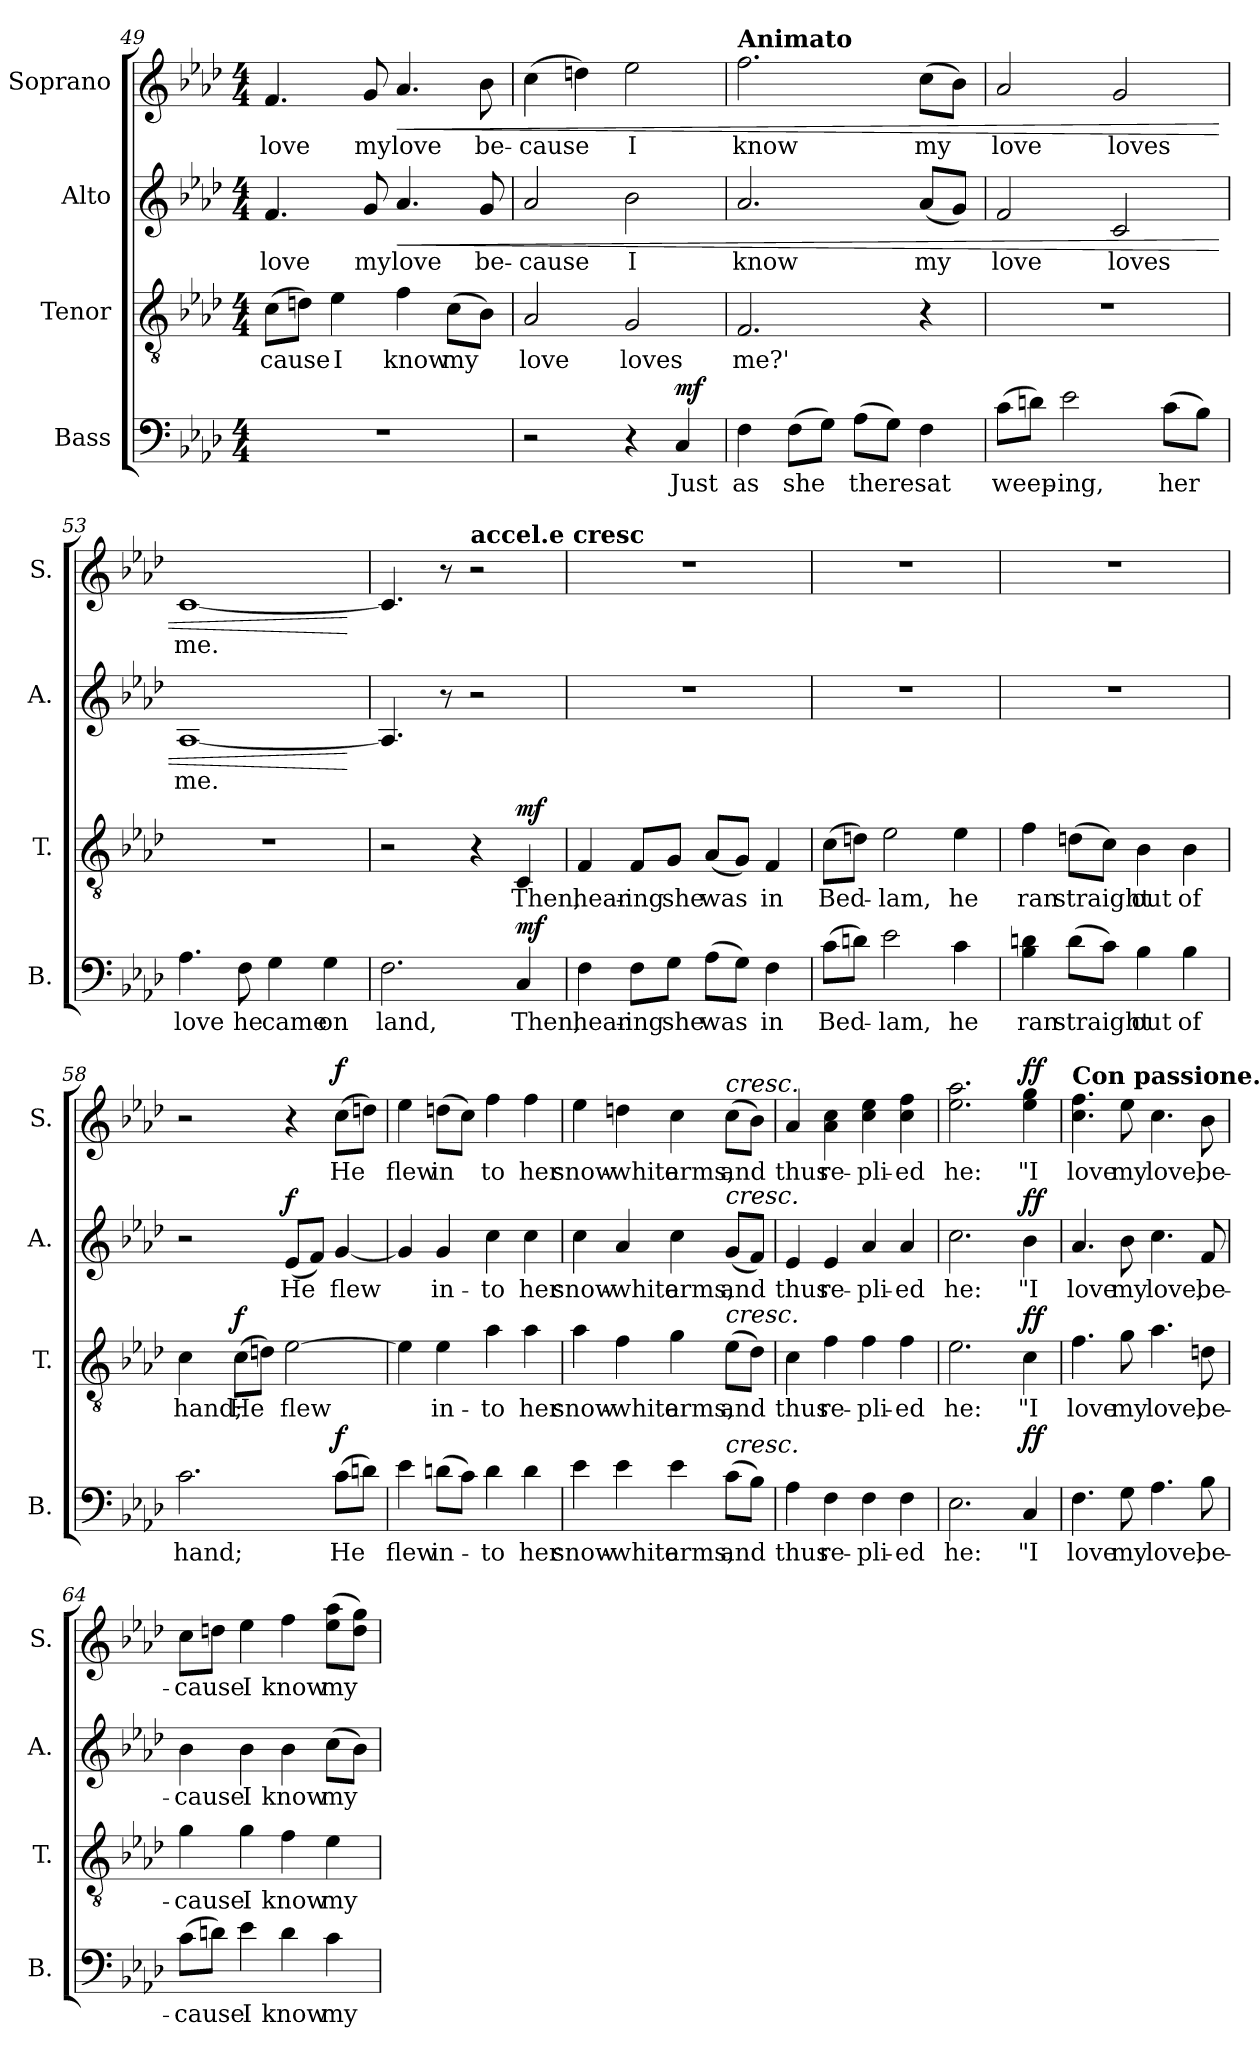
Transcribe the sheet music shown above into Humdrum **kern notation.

**kern	**text	**dynam	**kern	**text	**dynam	**kern	**text	**dynam	**kern	**text	**dynam
*part4	*part4	*part4	*part3	*part3	*part3	*part2	*part2	*part2	*part1	*part1	*part1
*staff4	*staff4	*staff4	*staff3	*staff3	*staff3	*staff2	*staff2	*staff2	*staff1	*staff1	*staff1
*I"Bass	*	*	*I"Tenor	*	*	*I"Alto	*	*	*I"Soprano	*	*
*I'B.	*	*	*I'T.	*	*	*I'A.	*	*	*I'S.	*	*
*clefF4	*	*	*clefGv2	*	*	*clefG2	*	*	*clefG2	*	*
*	*	*	*ITrd7c12	*	*	*	*	*	*	*	*
*k[b-e-a-d-]	*	*	*k[b-e-a-d-]	*	*	*k[b-e-a-d-]	*	*	*k[b-e-a-d-]	*	*
*A-:	*	*	*A-:	*	*	*A-:	*	*	*A-:	*	*
*M4/4	*	*	*M4/4	*	*	*M4/4	*	*	*M4/4	*	*
=49	=49	=49	=49	=49	=49	=49	=49	=49	=49	=49	=49
!	!	!	!	!LO:LY:b	!	!	!LO:LY:b	!	!	!LO:LY:b	!
1r	.	.	(>8C\L	-cause	.	4.f/	love	.	4.f/	love	.
.	.	.	8Dn\J)	.	.	.	.	.	.	.	.
!	!	!	!	!LO:LY:b	!	!	!	!	!	!	!
.	.	.	4E-\	I	.	.	.	.	.	.	.
!	!	!	!	!	!	!	!LO:LY:b	!	!	!LO:LY:b	!
.	.	.	.	.	.	8g/	my	.	8g/	my	.
!	!	!	!	!LO:LY:b	!	!	!LO:LY:b	!LO:HP:b	!	!LO:LY:b	!LO:HP:b
.	.	.	4F\	know	.	4.a-/	love	<	4.a-/	love	<
!	!	!	!	!LO:LY:b	!	!	!	!	!	!	!
.	.	.	(>8C\L	my	.	.	.	.	.	.	.
!	!	!	!	!	!	!	!LO:LY:b	!	!	!LO:LY:b	!
.	.	.	8BB-\J)	.	.	8g/	be-	.	8b-\	be-	.
=50	=50	=50	=50	=50	=50	=50	=50	=50	=50	=50	=50
!	!	!	!	!LO:LY:b	!	!	!LO:LY:b	!	!	!LO:LY:b	!
2r	.	.	2AA-/	love	.	2a-/	-cause	.	(>4cc\	-cause	.
.	.	.	.	.	.	.	.	.	4ddn\)	.	.
!	!	!	!	!LO:LY:b	!	!	!LO:LY:b	!	!	!LO:LY:b	!
4r	.	.	2GG/	loves	.	2b-\	I	.	2ee-\	I	.
!	!LO:LY:b	!LO:DY:b	!	!	!	!	!	!	!	!	!
4C/	Just	mf	.	.	.	.	.	.	.	.	.
=51	=51	=51	=51	=51	=51	=51	=51	=51	=51	=51	=51
!	!	!	!	!	!	!	!	!	!LO:TX:a:B:t=Animato	!	!
!	!LO:LY:b	!	!	!LO:LY:b	!	!	!LO:LY:b	!	!	!LO:LY:b	!
4F\	as	.	2.FF/	me?'	.	2.a-/	know	.	2.ff\	know	.
!	!LO:LY:b	!	!	!	!	!	!	!	!	!	!
(>8F\L	she	.	.	.	.	.	.	.	.	.	.
8G\J)	.	.	.	.	.	.	.	.	.	.	.
!	!LO:LY:b	!	!	!	!	!	!	!	!	!	!
(>8A-\L	there	.	.	.	.	.	.	.	.	.	.
8G\J)	.	.	.	.	.	.	.	.	.	.	.
!	!LO:LY:b	!	!	!	!	!	!LO:LY:b	!	!	!LO:LY:b	!
4F\	sat	.	4r	.	.	(<8a-/L	my	.	(>8cc\L	my	.
.	.	.	.	.	.	8g/J)	.	.	8b-\J)	.	.
=52	=52	=52	=52	=52	=52	=52	=52	=52	=52	=52	=52
!	!LO:LY:b	!	!	!	!	!	!LO:LY:b	!	!	!LO:LY:b	!
(>8c\L	weep-	.	1r	.	.	2f/	love	.	2a-/	love	.
8dn\J)	.	.	.	.	.	.	.	.	.	.	.
!	!LO:LY:b	!	!	!	!	!	!	!	!	!	!
2e-\	-ing,	.	.	.	.	.	.	.	.	.	.
!	!	!	!	!	!	!	!LO:LY:b	!	!	!LO:LY:b	!
.	.	.	.	.	.	2c/	loves	.	2g/	loves	.
!	!LO:LY:b	!	!	!	!	!	!	!	!	!	!
(>8c\L	her	.	.	.	.	.	.	.	.	.	.
8B-\J)	.	.	.	.	.	.	.	.	.	.	.
!!LO:LB:g=z
=53	=53	=53	=53	=53	=53	=53	=53	=53	=53	=53	=53
!	!LO:LY:b	!	!	!	!	!	!LO:LY:b	!	!	!LO:LY:b	!
4.A-\	love	.	1r	.	.	[1A-	me.	.	[1c	me.	.
!	!LO:LY:b	!	!	!	!	!	!	!	!	!	!
8F\	he	.	.	.	.	.	.	.	.	.	.
!	!LO:LY:b	!	!	!	!	!	!	!	!	!	!
4G\	came	.	.	.	.	.	.	.	.	.	.
!	!LO:LY:b	!	!	!	!	!	!	!	!	!	!
4G\	on	.	.	.	.	.	.	.	.	.	.
.	.	.	.	.	.	.	.	[	.	.	[
=54	=54	=54	=54	=54	=54	=54	=54	=54	=54	=54	=54
!	!LO:LY:b	!	!	!	!	!	!	!	!	!	!
2.F\	land,	.	2r	.	.	4.A-/]	.	.	4.c/]	.	.
.	.	.	.	.	.	8r	.	.	8r	.	.
!	!	!	!	!	!	!	!	!	!LO:TX:a:B:t=accel.e cresc	!	!
.	.	.	4r	.	.	2r	.	.	2r	.	.
!	!LO:LY:b	!LO:DY:b	!	!LO:LY:b	!LO:DY:b	!	!	!	!	!	!
4C/	Then,	mf	4CC/	Then,	mf	.	.	.	.	.	.
=55	=55	=55	=55	=55	=55	=55	=55	=55	=55	=55	=55
!	!LO:LY:b	!	!	!LO:LY:b	!	!	!	!	!	!	!
4F\	hear-	.	4FF/	hear-	.	1r	.	.	1r	.	.
!	!LO:LY:b	!	!	!LO:LY:b	!	!	!	!	!	!	!
8F\L	-ing	.	8FF/L	-ing	.	.	.	.	.	.	.
!	!LO:LY:b	!	!	!LO:LY:b	!	!	!	!	!	!	!
8G\J	she	.	8GG/J	she	.	.	.	.	.	.	.
!	!LO:LY:b	!	!	!LO:LY:b	!	!	!	!	!	!	!
(>8A-\L	was	.	(<8AA-/L	was	.	.	.	.	.	.	.
8G\J)	.	.	8GG/J)	.	.	.	.	.	.	.	.
!	!LO:LY:b	!	!	!LO:LY:b	!	!	!	!	!	!	!
4F\	in	.	4FF/	in	.	.	.	.	.	.	.
=56	=56	=56	=56	=56	=56	=56	=56	=56	=56	=56	=56
!	!LO:LY:b	!	!	!LO:LY:b	!	!	!	!	!	!	!
(>8c\L	Bed-	.	(>8C\L	Bed-	.	1r	.	.	1r	.	.
8dn\J)	.	.	8Dn\J)	.	.	.	.	.	.	.	.
!	!LO:LY:b	!	!	!LO:LY:b	!	!	!	!	!	!	!
2e-\	-lam,	.	2E-\	-lam,	.	.	.	.	.	.	.
!	!LO:LY:b	!	!	!LO:LY:b	!	!	!	!	!	!	!
4c\	he	.	4E-\	he	.	.	.	.	.	.	.
=57	=57	=57	=57	=57	=57	=57	=57	=57	=57	=57	=57
!	!LO:LY:b	!	!	!LO:LY:b	!	!	!	!	!	!	!
4B-\ 4dn\	ran	.	4F\	ran	.	1r	.	.	1r	.	.
!	!LO:LY:b	!	!	!LO:LY:b	!	!	!	!	!	!	!
(>8d\L	straight	.	(>8Dn\L	straight	.	.	.	.	.	.	.
8c\J)	.	.	8C\J)	.	.	.	.	.	.	.	.
!	!LO:LY:b	!	!	!LO:LY:b	!	!	!	!	!	!	!
4B-\	out	.	4BB-\	out	.	.	.	.	.	.	.
!	!LO:LY:b	!	!	!LO:LY:b	!	!	!	!	!	!	!
4B-\	of	.	4BB-\	of	.	.	.	.	.	.	.
=58	=58	=58	=58	=58	=58	=58	=58	=58	=58	=58	=58
!	!LO:LY:b	!	!	!LO:LY:b	!	!	!	!	!	!	!
2.c\	hand;	.	4C\	hand;	.	2r	.	.	2r	.	.
!	!	!	!	!LO:LY:b	!LO:DY:b	!	!	!	!	!	!
.	.	.	(>8C\L	He	f	.	.	.	.	.	.
.	.	.	8Dn\J)	.	.	.	.	.	.	.	.
!	!	!	!	!LO:LY:b	!	!	!LO:LY:b	!LO:DY:b	!	!	!
.	.	.	[2E-\	flew	.	(<8e-/L	He	f	4r	.	.
.	.	.	.	.	.	8f/J)	.	.	.	.	.
!	!LO:LY:b	!LO:DY:b	!	!	!	!	!LO:LY:b	!	!	!LO:LY:b	!LO:DY:b
(>8c\L	He	f	.	.	.	[4g/	flew	.	(>8cc\L	He	f
8dn\J)	.	.	.	.	.	.	.	.	8ddn\J)	.	.
!!LO:PB:g=z
=59	=59	=59	=59	=59	=59	=59	=59	=59	=59	=59	=59
!	!LO:LY:b	!	!	!	!	!	!	!	!	!LO:LY:b	!
4e-\	flew	.	4E-\]	.	.	4g/]	.	.	4ee-\	flew	.
!	!LO:LY:b	!	!	!LO:LY:b	!	!	!LO:LY:b	!	!	!LO:LY:b	!
(>8dn\L	in-	.	4E-\	in-	.	4g/	in-	.	(>8ddn\L	in	.
8c\J)	.	.	.	.	.	.	.	.	8cc\J)	.	.
!	!LO:LY:b	!	!	!LO:LY:b	!	!	!LO:LY:b	!	!	!LO:LY:b	!
4d\	-to	.	4A-\	-to	.	4cc\	-to	.	4ff\	to	.
!	!LO:LY:b	!	!	!LO:LY:b	!	!	!LO:LY:b	!	!	!LO:LY:b	!
4d\	her	.	4A-\	her	.	4cc\	her	.	4ff\	her	.
=60	=60	=60	=60	=60	=60	=60	=60	=60	=60	=60	=60
!	!LO:LY:b	!	!	!LO:LY:b	!	!	!LO:LY:b	!	!	!LO:LY:b	!
4e-\	snow-	.	4A-\	snow-	.	4cc\	snow-	.	4ee-\	snow-	.
!	!LO:LY:b	!	!	!LO:LY:b	!	!	!LO:LY:b	!	!	!LO:LY:b	!
4e-\	-white	.	4F\	-white	.	4a-/	-white	.	4ddn\	-white	.
!	!LO:LY:b	!	!	!LO:LY:b	!	!	!LO:LY:b	!	!	!LO:LY:b	!
4e-\	arms,	.	4G\	arms,	.	4cc\	arms,	.	4cc\	arms,	.
!	!	!	!	!	!	!	!	!	!LO:TX:a:i:t=cresc.	!	!
!	!	!	!	!	!	!LO:TX:a:i:t=cresc.	!	!	!	!	!
!	!	!	!LO:TX:a:i:t=cresc.	!	!	!	!	!	!	!	!
!LO:TX:a:i:t=cresc.	!	!	!	!	!	!	!	!	!	!	!
!	!LO:LY:b	!	!	!LO:LY:b	!	!	!LO:LY:b	!	!	!LO:LY:b	!
(>8c\L	and	.	(>8E-\L	and	.	(<8g/L	and	.	(>8cc\L	and	.
8B-\J)	.	.	8D-\J)	.	.	8f/J)	.	.	8b-\J)	.	.
=61	=61	=61	=61	=61	=61	=61	=61	=61	=61	=61	=61
!	!LO:LY:b	!	!	!LO:LY:b	!	!	!LO:LY:b	!	!	!LO:LY:b	!
4A-\	thus	.	4C\	thus	.	4e-/	thus	.	4a-/	thus	.
!	!LO:LY:b	!	!	!LO:LY:b	!	!	!LO:LY:b	!	!	!LO:LY:b	!
4F\	re-	.	4F\	re-	.	4e-/	re-	.	4a-\ 4cc\	re-	.
!	!LO:LY:b	!	!	!LO:LY:b	!	!	!LO:LY:b	!	!	!LO:LY:b	!
4F\	-pli-	.	4F\	-pli-	.	4a-/	-pli-	.	4cc\ 4ee-\	-pli-	.
!	!LO:LY:b	!	!	!LO:LY:b	!	!	!LO:LY:b	!	!	!LO:LY:b	!
4F\	-ed	.	4F\	-ed	.	4a-/	-ed	.	4cc\ 4ff\	-ed	.
=62	=62	=62	=62	=62	=62	=62	=62	=62	=62	=62	=62
!	!LO:LY:b	!	!	!LO:LY:b	!	!	!LO:LY:b	!	!	!LO:LY:b	!
2.E-\	he:	.	2.E-\	he:	.	2.cc\	he:	.	2.ee-\ 2.aa-\	he:	.
!	!LO:LY:b	!LO:DY:b	!	!LO:LY:b	!LO:DY:b	!	!LO:LY:b	!LO:DY:b	!	!LO:LY:b	!LO:DY:b
4C/	"I	ff	4C\	"I	ff	4b-\	"I	ff	4ee-\ 4gg\	"I	ff
=63	=63	=63	=63	=63	=63	=63	=63	=63	=63	=63	=63
!	!	!	!	!	!	!	!	!	!LO:TX:a:B:t=Con passione.	!	!
!	!LO:LY:b	!	!	!LO:LY:b	!	!	!LO:LY:b	!	!	!LO:LY:b	!
4.F\	love	.	4.F\	love	.	4.a-/	love	.	4.cc\ 4.ff\	love	.
!	!LO:LY:b	!	!	!LO:LY:b	!	!	!LO:LY:b	!	!	!LO:LY:b	!
8G\	my	.	8G\	my	.	8b-\	my	.	8ee-\	my	.
!	!LO:LY:b	!	!	!LO:LY:b	!	!	!LO:LY:b	!	!	!LO:LY:b	!
4.A-\	love,	.	4.A-\	love,	.	4.cc\	love,	.	4.cc\	love,	.
!	!LO:LY:b	!	!	!LO:LY:b	!	!	!LO:LY:b	!	!	!LO:LY:b	!
8B-\	be-	.	8Dn\	be-	.	8f/	be-	.	8b-\	be-	.
=64	=64	=64	=64	=64	=64	=64	=64	=64	=64	=64	=64
!	!LO:LY:b	!	!	!LO:LY:b	!	!	!LO:LY:b	!	!	!LO:LY:b	!
(>8c\L	-cause	.	4G\	-cause	.	4b-\	-cause	.	8cc\L	-cause	.
8dn\J)	.	.	.	.	.	.	.	.	8ddn\J	.	.
!	!LO:LY:b	!	!	!LO:LY:b	!	!	!LO:LY:b	!	!	!LO:LY:b	!
4e-\	I	.	4G\	I	.	4b-\	I	.	4ee-\	I	.
!	!LO:LY:b	!	!	!LO:LY:b	!	!	!LO:LY:b	!	!	!LO:LY:b	!
4d\	know	.	4F\	know	.	4b-\	know	.	4ff\	know	.
!	!LO:LY:b	!	!	!LO:LY:b	!	!	!LO:LY:b	!	!	!LO:LY:b	!
4c\	my	.	4E-\	my	.	(>8cc\L	my	.	(>8ee-\ 8aa-\L	my	.
.	.	.	.	.	.	8b-\J)	.	.	8dd\ 8gg\J)	.	.
=	=	=	=	=	=	=	=	=	=	=	=
*-	*-	*-	*-	*-	*-	*-	*-	*-	*-	*-	*-
